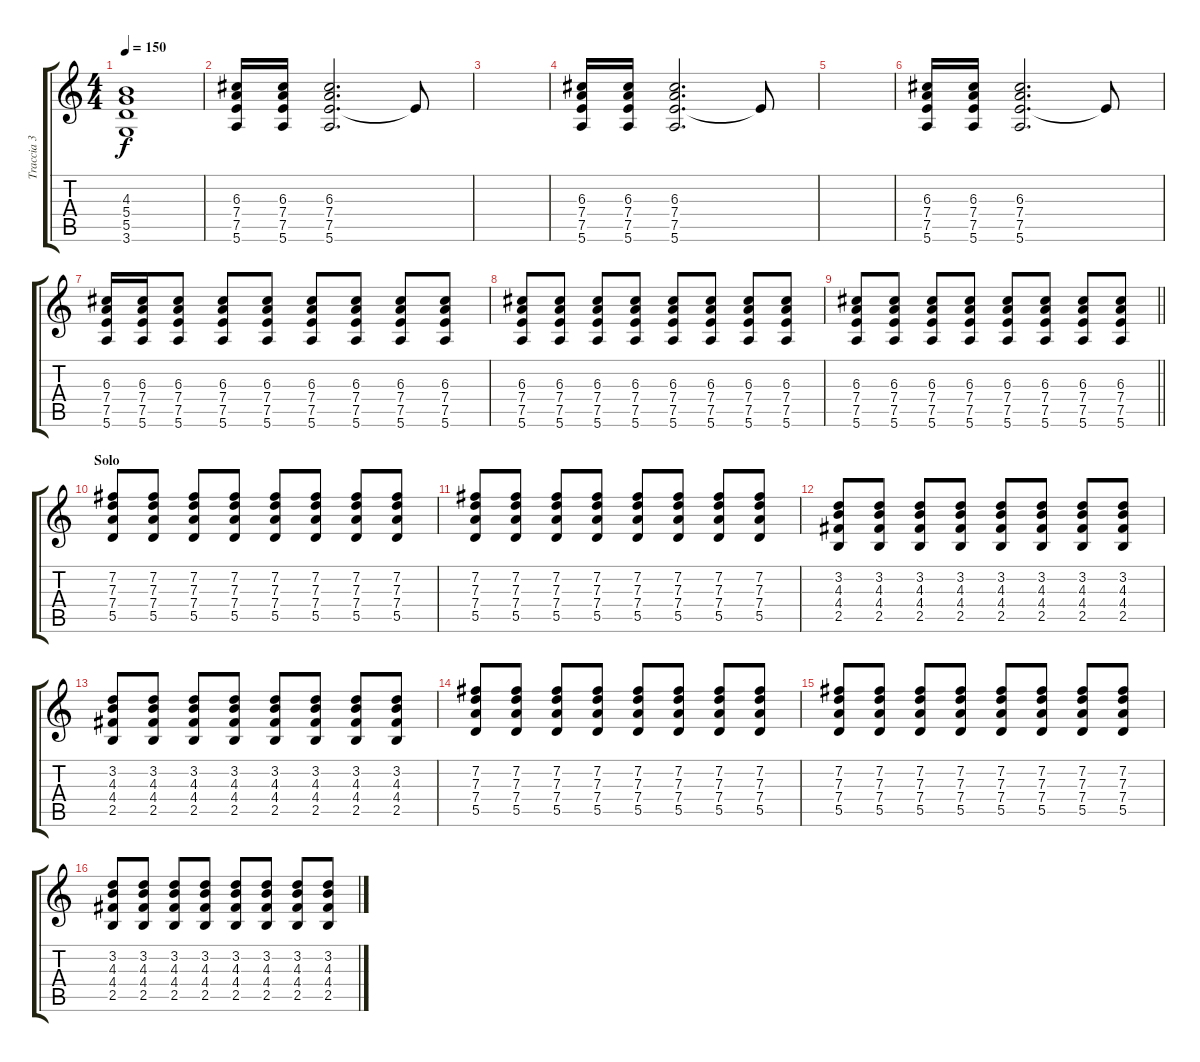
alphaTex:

\track ("Traccia 3" "Traccia 3") {instrument overdrivenguitar}
\staff {score tabs}
\tuning (E4 B3 G3 D3 A2 E2) {hide}
\ts (4 4)
\tempo 150
\clef g2
\ks c
(4.3 5.4 5.5 3.6).1{dy f} |
(6.3 7.4 7.5 5.6).16 (6.3 7.4 7.5 5.6).16 (6.3 7.4 7.5 5.6).2{d} 7.5{t}.8 |
|
(6.3 7.4 7.5 5.6).16 (6.3 7.4 7.5 5.6).16 (6.3 7.4 7.5 5.6).2{d} 7.5{t}.8 |
|
(6.3 7.4 7.5 5.6).16 (6.3 7.4 7.5 5.6).16 (6.3 7.4 7.5 5.6).2{d} 7.5{t}.8 |
(6.3 7.4 7.5 5.6).16 (6.3 7.4 7.5 5.6).16 (6.3 7.4 7.5 5.6).8 (6.3 7.4 7.5 5.6).8 (6.3 7.4 7.5 5.6).8 (6.3 7.4 7.5 5.6).8 (6.3 7.4 7.5 5.6).8 (6.3 7.4 7.5 5.6).8 (6.3 7.4 7.5 5.6).8 |
(6.3 7.4 7.5 5.6).8 (6.3 7.4 7.5 5.6).8 (6.3 7.4 7.5 5.6).8 (6.3 7.4 7.5 5.6).8 (6.3 7.4 7.5 5.6).8 (6.3 7.4 7.5 5.6).8 (6.3 7.4 7.5 5.6).8 (6.3 7.4 7.5 5.6).8 |
\barLineRight lightlight
(6.3 7.4 7.5 5.6).8 (6.3 7.4 7.5 5.6).8 (6.3 7.4 7.5 5.6).8 (6.3 7.4 7.5 5.6).8 (6.3 7.4 7.5 5.6).8 (6.3 7.4 7.5 5.6).8 (6.3 7.4 7.5 5.6).8 (6.3 7.4 7.5 5.6).8 |
\section ("" "Solo")
(7.2 7.3 7.4 5.5).8 (7.2 7.3 7.4 5.5).8 (7.2 7.3 7.4 5.5).8 (7.2 7.3 7.4 5.5).8 (7.2 7.3 7.4 5.5).8 (7.2 7.3 7.4 5.5).8 (7.2 7.3 7.4 5.5).8 (7.2 7.3 7.4 5.5).8 |
(7.2 7.3 7.4 5.5).8 (7.2 7.3 7.4 5.5).8 (7.2 7.3 7.4 5.5).8 (7.2 7.3 7.4 5.5).8 (7.2 7.3 7.4 5.5).8 (7.2 7.3 7.4 5.5).8 (7.2 7.3 7.4 5.5).8 (7.2 7.3 7.4 5.5).8 |
(3.2 4.3 4.4 2.5).8 (3.2 4.3 4.4 2.5).8 (3.2 4.3 4.4 2.5).8 (3.2 4.3 4.4 2.5).8 (3.2 4.3 4.4 2.5).8 (3.2 4.3 4.4 2.5).8 (3.2 4.3 4.4 2.5).8 (3.2 4.3 4.4 2.5).8 |
(3.2 4.3 4.4 2.5).8 (3.2 4.3 4.4 2.5).8 (3.2 4.3 4.4 2.5).8 (3.2 4.3 4.4 2.5).8 (3.2 4.3 4.4 2.5).8 (3.2 4.3 4.4 2.5).8 (3.2 4.3 4.4 2.5).8 (3.2 4.3 4.4 2.5).8 |
(7.2 7.3 7.4 5.5).8 (7.2 7.3 7.4 5.5).8 (7.2 7.3 7.4 5.5).8 (7.2 7.3 7.4 5.5).8 (7.2 7.3 7.4 5.5).8 (7.2 7.3 7.4 5.5).8 (7.2 7.3 7.4 5.5).8 (7.2 7.3 7.4 5.5).8 |
(7.2 7.3 7.4 5.5).8 (7.2 7.3 7.4 5.5).8 (7.2 7.3 7.4 5.5).8 (7.2 7.3 7.4 5.5).8 (7.2 7.3 7.4 5.5).8 (7.2 7.3 7.4 5.5).8 (7.2 7.3 7.4 5.5).8 (7.2 7.3 7.4 5.5).8 |
(3.2 4.3 4.4 2.5).8 (3.2 4.3 4.4 2.5).8 (3.2 4.3 4.4 2.5).8 (3.2 4.3 4.4 2.5).8 (3.2 4.3 4.4 2.5).8 (3.2 4.3 4.4 2.5).8 (3.2 4.3 4.4 2.5).8 (3.2 4.3 4.4 2.5).8
